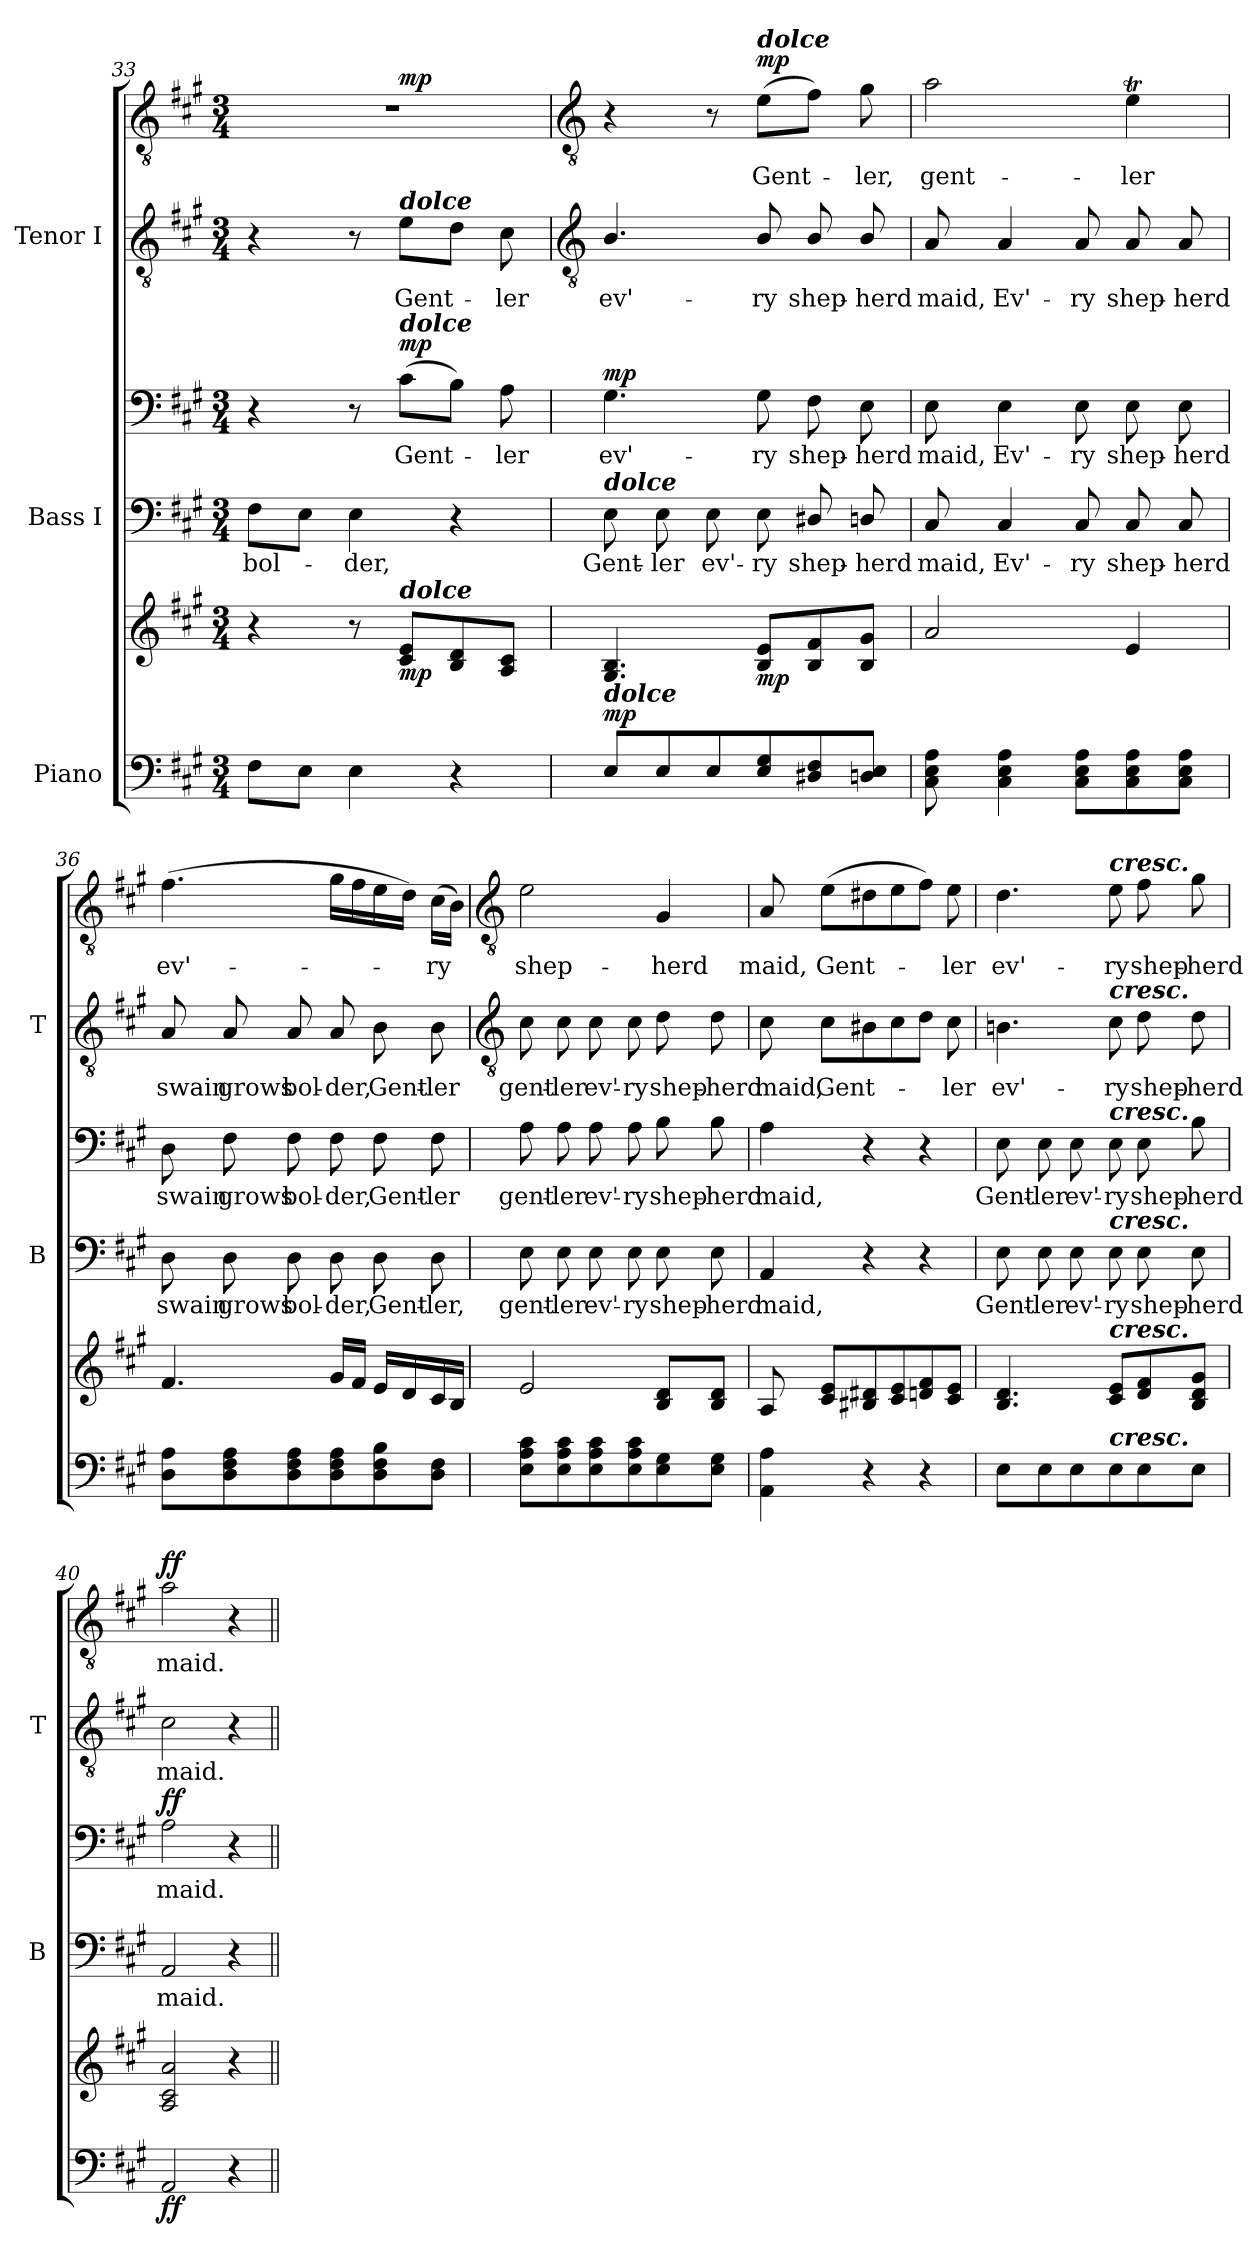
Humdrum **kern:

**kern	**kern	**dynam	**kern	**text	**kern	**text	**dynam	**kern	**text	**kern	**text	**dynam
*part3	*part3	*part3	*part2	*part2	*part2	*part2	*part2	*part1	*part1	*part1	*part1	*part1
*staff6	*staff5	*staff5/6	*staff4	*staff4	*staff3	*staff3	*staff3/4	*staff2	*staff2	*staff1	*staff1	*staff1/2
*I"Piano	*	*	*I"Bass I	*	*	*	*	*I"Tenor I	*	*	*	*
*	*	*	*I'B	*	*	*	*	*I'T	*	*	*	*
*clefF4	*clefG2	*	*clefF4	*	*clefF4	*	*	*clefGv2	*	*clefGv2	*	*
*k[f#c#g#]	*k[f#c#g#]	*	*k[f#c#g#]	*	*k[f#c#g#]	*	*	*k[f#c#g#]	*	*k[f#c#g#]	*	*
*A:	*A:	*	*A:	*	*A:	*	*	*A:	*	*A:	*	*
*M3/4	*M3/4	*	*M3/4	*	*M3/4	*	*	*M3/4	*	*M3/4	*	*
=33	=33	=33	=33	=33	=33	=33	=33	=33	=33	=33	=33	=33
!	!	!	!	!LO:LY:b	!	!	!	!	!	!LO:N:vis=1	!	!
8F#L	4r	.	8F#L	bol-	4r	.	.	4r	.	2.r	.	.
8EJ	.	.	8EJ	.	.	.	.	.	.	.	.	.
!	!	!	!	!LO:LY:b	!	!	!	!	!	!	!	!
4E	8r	.	4E	der,	8r	.	.	8r	.	.	.	.
!	!	!	!	!	!	!	!	!LO:TX:a:Bi:t=dolce	!	!	!	!
!	!	!	!	!	!LO:TX:a:Bi:t=dolce	!	!	!	!	!	!	!
!	!LO:TX:a:Bi:t=dolce	!	!	!	!	!	!	!	!	!	!	!
!	!	!LO:DY:b	!	!	!	!LO:LY:b	!LO:DY:b	!	!LO:LY:b	!	!	!LO:DY:b=2
.	8c# 8eL	mp	.	.	(>8c#L	Gent-	mp	8eL	Gent-	.	.	mp
4r	8B 8d	.	4r	.	8BJ)	.	.	8dJ	.	.	.	.
!	!	!	!	!	!	!LO:LY:b	!	!	!LO:LY:b	!	!	!
.	8A 8c#J	.	.	.	8A	ler	.	8c#	ler	.	.	.
!!LO:LB:g=z
=34	=34	=34	=34	=34	=34	=34	=34	=34	=34	=34	=34	=34
*	*	*	*	*	*	*	*	*clefGv2	*	*clefGv2	*	*
!	!	!	!LO:TX:a:Bi:t=dolce	!	!	!	!	!	!	!	!	!
!LO:TX:a:Bi:t=dolce	!	!	!	!	!	!	!	!	!	!	!	!
!	!	!LO:DY:a=2	!	!LO:LY:b	!	!LO:LY:b	!LO:DY:b=2	!	!LO:LY:b	!	!	!
8EL	4.G# 4.B	mp	8E	Gent-	4.G#\	ev'-	mp	4.B/	ev'-	4r	.	.
!	!	!	!	!LO:LY:b	!	!	!	!	!	!	!	!
8E	.	.	8E	-ler	.	.	.	.	.	.	.	.
!	!	!	!	!LO:LY:b	!	!	!	!	!	!	!	!
8E	.	.	8E	ev'-	.	.	.	.	.	8r	.	.
!	!	!	!	!	!	!	!	!	!	!LO:TX:a:Bi:t=dolce	!	!
!	!	!LO:DY:b	!	!LO:LY:b	!	!LO:LY:b	!	!	!LO:LY:b	!	!LO:LY:b	!LO:DY:b
8E 8G#	8B 8eL	mp	8E	-ry	8G#\	-ry	.	8B/	-ry	(>8eL	Gent-	mp
!	!	!	!	!LO:LY:b	!	!LO:LY:b	!	!	!LO:LY:b	!	!	!
8D#X/ 8F#/	8B 8f#	.	8D#X/	shep-	8F#\	shep-	.	8B/	shep-	8f#J)	.	.
!	!	!	!	!LO:LY:b	!	!LO:LY:b	!	!	!LO:LY:b	!	!LO:LY:b	!
8Dn 8EJ	8B 8g#J	.	8Dn/	-herd	8E\	-herd	.	8B/	-herd	8g#	ler,	.
=35	=35	=35	=35	=35	=35	=35	=35	=35	=35	=35	=35	=35
!	!	!	!	!LO:LY:b	!	!LO:LY:b	!	!	!LO:LY:b	!	!LO:LY:b	!
8C# 8E 8A	2a	.	8C#	maid,	8E	maid,	.	8A	maid,	2a	gent-	.
!	!	!	!	!LO:LY:b	!	!LO:LY:b	!	!	!LO:LY:b	!	!	!
4C# 4E 4A	.	.	4C#	Ev'-	4E	Ev'-	.	4A	Ev'-	.	.	.
!	!	!	!	!LO:LY:b	!	!LO:LY:b	!	!	!LO:LY:b	!	!	!
8C# 8E 8AL	.	.	8C#	-ry	8E	-ry	.	8A	-ry	.	.	.
!	!	!	!	!LO:LY:b	!	!LO:LY:b	!	!	!LO:LY:b	!	!LO:LY:b	!
8C# 8E 8A	4e	.	8C#	shep-	8E	shep-	.	8A	shep-	4eT	-ler	.
!	!	!	!	!LO:LY:b	!	!LO:LY:b	!	!	!LO:LY:b	!	!	!
8C# 8E 8AJ	.	.	8C#	-herd	8E	-herd	.	8A	-herd	.	.	.
=36	=36	=36	=36	=36	=36	=36	=36	=36	=36	=36	=36	=36
!	!	!	!	!LO:LY:b	!	!LO:LY:b	!	!	!LO:LY:b	!	!LO:LY:b	!
8D 8AL	4.f#	.	8D	swain	8D	swain	.	8A	swain	(>4.f#	ev'-	.
!	!	!	!	!LO:LY:b	!	!LO:LY:b	!	!	!LO:LY:b	!	!	!
8D 8F# 8A	.	.	8D	grows	8F#	grows	.	8A	grows	.	.	.
!	!	!	!	!LO:LY:b	!	!LO:LY:b	!	!	!LO:LY:b	!	!	!
8D 8F# 8A	.	.	8D	bol-	8F#	bol-	.	8A	bol-	.	.	.
!	!	!	!	!LO:LY:b	!	!LO:LY:b	!	!	!LO:LY:b	!	!	!
8D 8F# 8A	16g#LL	.	8D	-der,	8F#	-der,	.	8A	-der,	16g#LL	.	.
.	16f#JJ	.	.	.	.	.	.	.	.	16f#	.	.
!	!	!	!	!LO:LY:b	!	!LO:LY:b	!	!	!LO:LY:b	!	!	!
8D 8F# 8B	16eLL	.	8D	Gent-	8F#	Gent-	.	8B	Gent-	16e	.	.
.	16d	.	.	.	.	.	.	.	.	16dJJ)	.	.
!	!	!	!	!LO:LY:b	!	!LO:LY:b	!	!	!LO:LY:b	!	!LO:LY:b	!
8D 8F#J	16c#	.	8D	-ler,	8F#	-ler	.	8B	-ler	(>16c#LL	ry	.
.	16BJJ	.	.	.	.	.	.	.	.	16BJJ)	.	.
!!LO:LB:g=z
=37	=37	=37	=37	=37	=37	=37	=37	=37	=37	=37	=37	=37
*	*	*	*	*	*	*	*	*clefGv2	*	*clefGv2	*	*
!	!	!	!	!LO:LY:b	!	!LO:LY:b	!	!	!LO:LY:b	!	!LO:LY:b	!
8E 8A 8c#L	2e	.	8E	gent-	8A	gent-	.	8c#	gent-	2e	shep-	.
!	!	!	!	!LO:LY:b	!	!LO:LY:b	!	!	!LO:LY:b	!	!	!
8E 8A 8c#	.	.	8E	-ler	8A	-ler	.	8c#	-ler	.	.	.
!	!	!	!	!LO:LY:b	!	!LO:LY:b	!	!	!LO:LY:b	!	!	!
8E 8A 8c#	.	.	8E	ev'-	8A	ev'-	.	8c#	ev'-	.	.	.
!	!	!	!	!LO:LY:b	!	!LO:LY:b	!	!	!LO:LY:b	!	!	!
8E 8A 8c#	.	.	8E	-ry	8A	-ry	.	8c#	-ry	.	.	.
!	!	!	!	!LO:LY:b	!	!LO:LY:b	!	!	!LO:LY:b	!	!LO:LY:b	!
8E 8G#	8B 8dL	.	8E	shep-	8B	shep-	.	8d	shep-	4G#	-herd	.
!	!	!	!	!LO:LY:b	!	!LO:LY:b	!	!	!LO:LY:b	!	!	!
8E 8G#J	8B 8dJ	.	8E	-herd	8B	-herd	.	8d	-herd	.	.	.
=38	=38	=38	=38	=38	=38	=38	=38	=38	=38	=38	=38	=38
!	!	!	!	!LO:LY:b	!	!LO:LY:b	!	!	!LO:LY:b	!	!LO:LY:b	!
4AA 4A	8A	.	4AA	maid,	4A	maid,	.	8c#	maid,	8A	maid,	.
!	!	!	!	!	!	!	!	!	!LO:LY:b	!	!LO:LY:b	!
.	8c# 8eL	.	.	.	.	.	.	8c#L	Gent-	(>8eL	Gent-	.
4r	8B#X 8d#X	.	4r	.	4r	.	.	8B#X	.	8d#X	.	.
.	8c# 8e	.	.	.	.	.	.	8c#	.	8e	.	.
4r	8dn 8f#	.	4r	.	4r	.	.	8dJ	.	8f#J)	.	.
!	!	!	!	!	!	!	!	!	!LO:LY:b	!	!LO:LY:b	!
.	8c# 8eJ	.	.	.	.	.	.	8c#	ler	8e	ler	.
=39	=39	=39	=39	=39	=39	=39	=39	=39	=39	=39	=39	=39
!	!	!	!	!LO:LY:b	!	!LO:LY:b	!	!	!LO:LY:b	!	!LO:LY:b	!
8EL	4.B 4.d	.	8E	Gent-	8E	Gent-	.	4.Bn	ev'-	4.d	ev'-	.
!	!	!	!	!LO:LY:b	!	!LO:LY:b	!	!	!	!	!	!
8E	.	.	8E	-ler	8E	-ler	.	.	.	.	.	.
!	!	!	!	!LO:LY:b	!	!LO:LY:b	!	!	!	!	!	!
8E	.	.	8E	ev'-	8E	ev'-	.	.	.	.	.	.
!	!	!	!	!	!	!	!	!	!	!LO:TX:a:Bi:t=cresc.	!	!
!	!	!	!	!	!	!	!	!LO:TX:a:Bi:t=cresc.	!	!	!	!
!	!	!	!	!	!LO:TX:a:Bi:t=cresc.	!	!	!	!	!	!	!
!	!	!	!LO:TX:a:Bi:t=cresc.	!	!	!	!	!	!	!	!	!
!	!LO:TX:a:Bi:t=cresc.	!	!	!	!	!	!	!	!	!	!	!
!LO:TX:a:Bi:t=cresc.	!	!	!	!	!	!	!	!	!	!	!	!
!	!	!	!	!LO:LY:b	!	!LO:LY:b	!	!	!LO:LY:b	!	!LO:LY:b	!
8E	8c# 8eL	.	8E	-ry	8E	-ry	.	8c#	-ry	8e	-ry	.
!	!	!	!	!LO:LY:b	!	!LO:LY:b	!	!	!LO:LY:b	!	!LO:LY:b	!
8E	8d 8f#	.	8E	shep-	8E	shep-	.	8d	shep-	8f#	shep-	.
!	!	!	!	!LO:LY:b	!	!LO:LY:b	!	!	!LO:LY:b	!	!LO:LY:b	!
8EJ	8B 8d 8g#J	.	8E	-herd	8B	-herd	.	8d	-herd	8g#	-herd	.
=40	=40	=40	=40	=40	=40	=40	=40	=40	=40	=40	=40	=40
!	!	!LO:DY:b=2	!	!LO:LY:b	!	!LO:LY:b	!	!	!LO:LY:b	!	!LO:LY:b	!
!	!	!LO:DY:n=1:b	!	!	!	!	!LO:DY:b=2	!	!	!	!	!
!	!	!	!	!	!	!	!LO:DY:n=1:b	!	!	!	!	!LO:DY:b=2
!	!	!	!	!	!	!	!	!	!	!	!	!LO:DY:n=1:b
2AA	2A 2c# 2a	f f	2AA	maid.	2A	maid.	f f	2c#	maid.	2a	maid.	f f
4r	4r	.	4r	.	4r	.	.	4r	.	4r	.	.
=||	=||	=||	=||	=||	=||	=||	=||	=||	=||	=||	=||	=||
*-	*-	*-	*-	*-	*-	*-	*-	*-	*-	*-	*-	*-
